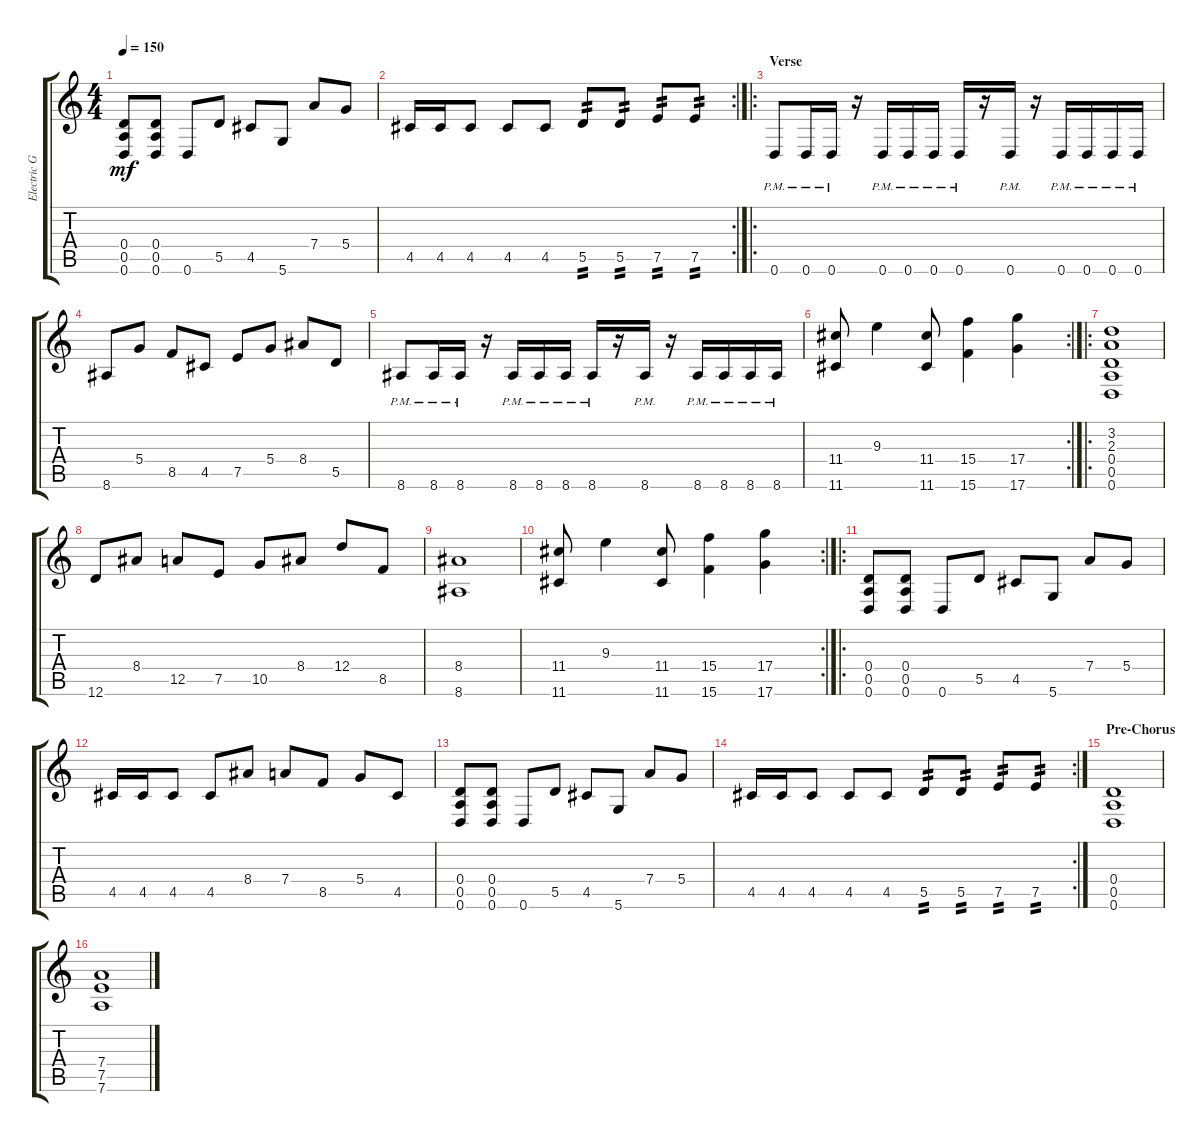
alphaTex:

\track ("Electric Guitar 2" "Electric G") {instrument distortionguitar}
\staff {score tabs}
\tuning (E4 B3 G3 D3 A2 D2) {hide}
\ts (4 4)
\tempo 150
\clef g2
\ks c
(0.4 0.5 0.6).8{dy mf} (0.4 0.5 0.6).8 0.6.8 5.5.8 4.5.8 5.6.8 7.4.8 5.4.8 |
\rc 2
4.5.16 4.5.16 4.5.8 4.5.8 4.5.8 5.5.8{tp 2} 5.5.8{tp 2} 7.5.8{tp 2} 7.5.8{tp 2} |
\ro
\section ("" "Verse")
0.6{pm}.8 0.6{pm}.16 0.6{pm}.16 r.16 0.6{pm}.16 0.6{pm}.16 0.6{pm}.16 0.6{pm}.16 r.16 0.6{pm}.16 r.16 0.6{pm}.16 0.6{pm}.16 0.6{pm}.16 0.6{pm}.16 |
8.6.8 5.4.8 8.5.8 4.5.8 7.5.8 5.4.8 8.4.8 5.5.8 |
8.6{pm}.8 8.6{pm}.16 8.6{pm}.16 r.16 8.6{pm}.16 8.6{pm}.16 8.6{pm}.16 8.6{pm}.16 r.16 8.6{pm}.16 r.16 8.6{pm}.16 8.6{pm}.16 8.6{pm}.16 8.6{pm}.16 |
\rc 2
(11.4 11.6).8 9.3.4 (11.4 11.6).8 (15.4 15.6).4 (17.4 17.6).4 |
\ro
(3.2 2.3 0.4 0.5 0.6).1 |
12.6.8 8.4.8 12.5.8 7.5.8 10.5.8 8.4.8 12.4.8 8.5.8 |
(8.4 8.6).1 |
\rc 2
(11.4 11.6).8 9.3.4 (11.4 11.6).8 (15.4 15.6).4 (17.4 17.6).4 |
\ro
(0.4 0.5 0.6).8 (0.4 0.5 0.6).8 0.6.8 5.5.8 4.5.8 5.6.8 7.4.8 5.4.8 |
4.5.16 4.5.16 4.5.8 4.5.8 8.4.8 7.4.8 8.5.8 5.4.8 4.5.8 |
(0.4 0.5 0.6).8 (0.4 0.5 0.6).8 0.6.8 5.5.8 4.5.8 5.6.8 7.4.8 5.4.8 |
\rc 2
4.5.16 4.5.16 4.5.8 4.5.8 4.5.8 5.5.8{tp 2} 5.5.8{tp 2} 7.5.8{tp 2} 7.5.8{tp 2} |
\section ("" "Pre-Chorus")
(0.4 0.5 0.6).1 |
(7.4 7.5 7.6).1
